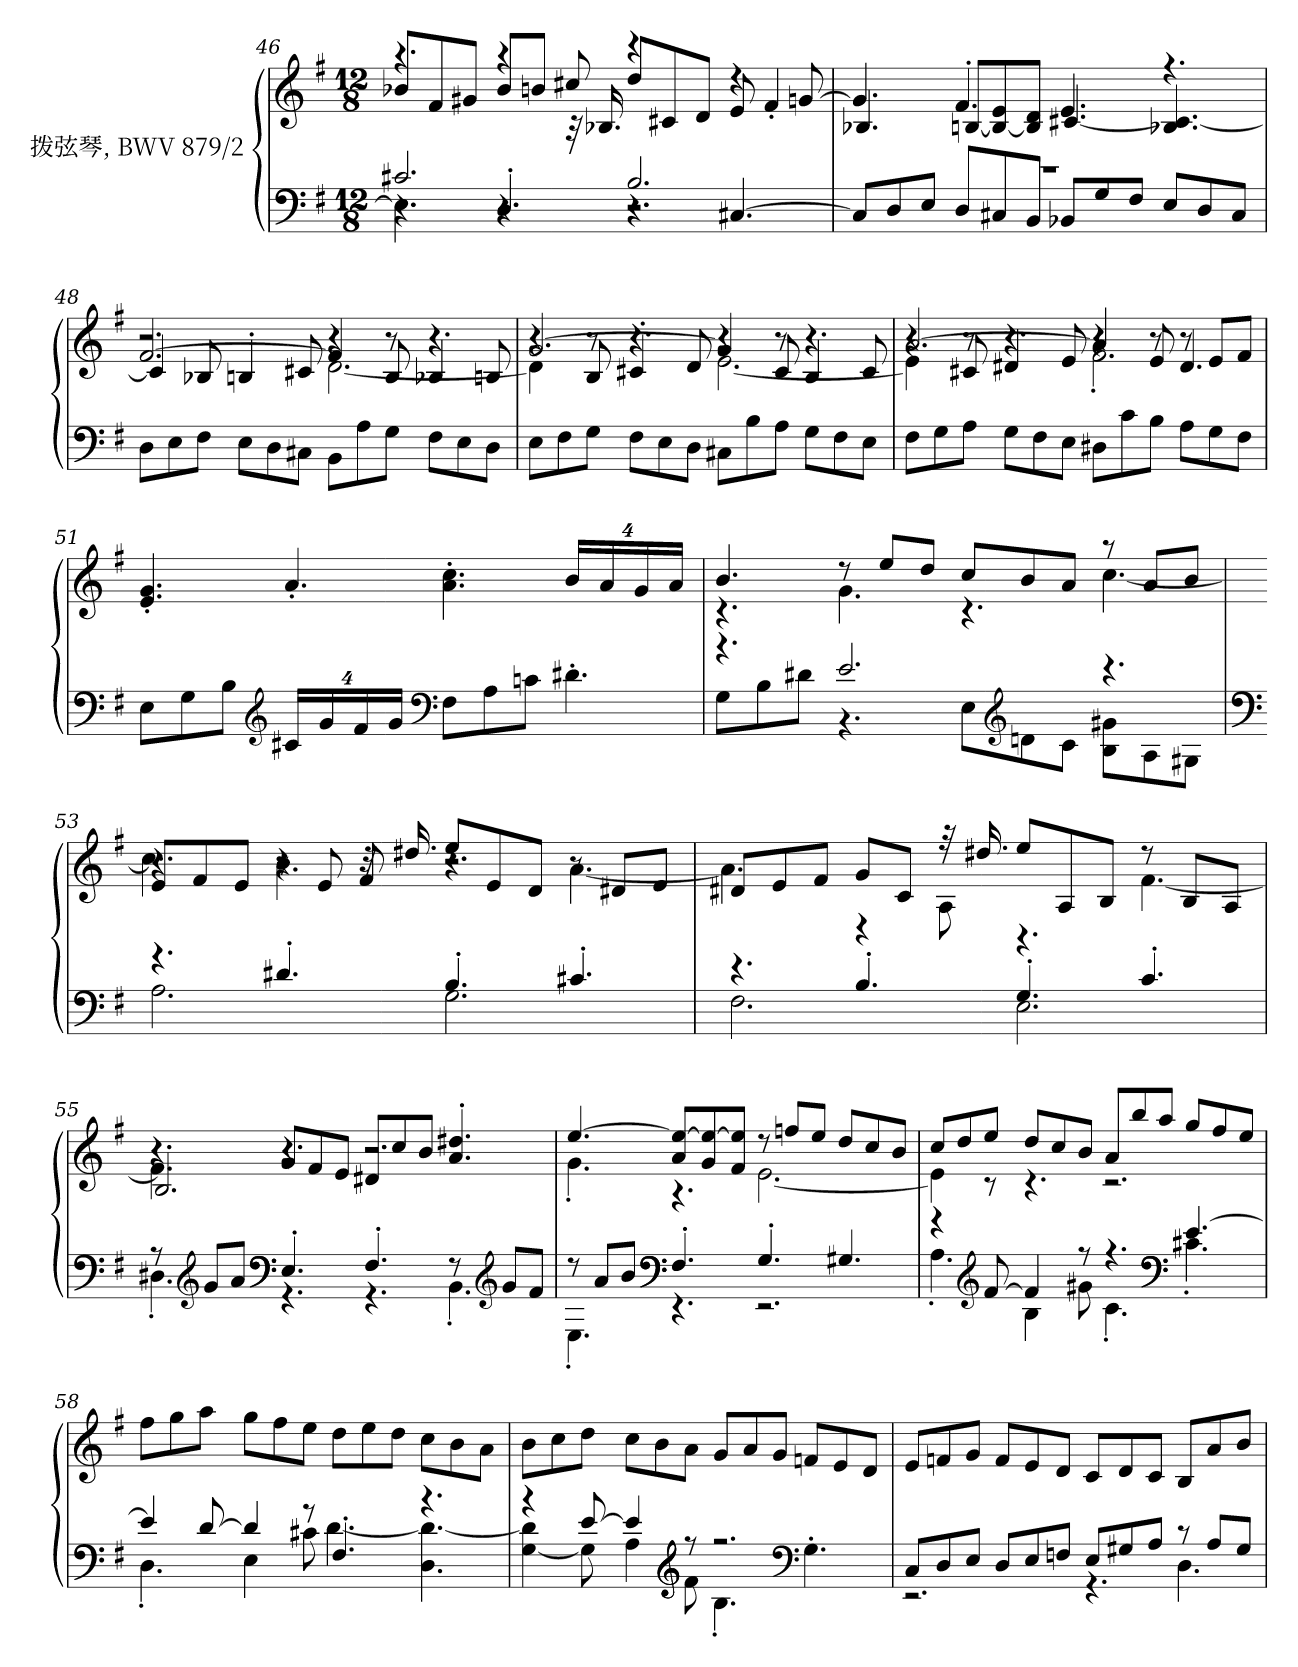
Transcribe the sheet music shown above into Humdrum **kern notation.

**kern	**kern
*part1	*part1
*staff2	*staff1
*I"拨弦琴, BWV 879/2	*
!!LO:LB:g=z
*clefF4	*clefG2
*k[f#]	*k[f#]
*M12/8	*M12/8
=46	=46
*^	*^
*	*^	*	*
2.c#X/	4.E\]	4.r	4.r	8b-X/L
.	.	.	.	8f#/
.	.	.	.	8g#X/J
.	4.r	4.D'/	4r	8b-/L
.	.	.	.	8bn/J
.	.	.	8cc#X/	32r
.	.	.	.	16.B-X/
2.B/	2.r	4.r	4.r	8dd/L
.	.	.	.	8c#X/
.	.	.	.	8d/J
.	.	[4.C#X/	4r	8e/
.	.	.	.	4f#'/
.	.	.	[8gn/	.
*	*v	*v	*	*
=47	=47	=47	=47
1.r	8C#/L]	4.g/]	4.B-X/
.	8D/	.	.
.	8E/J	.	.
.	8D/L	4.f#'/	[8Bn/L
.	8C#X/	.	8B/_ 8e/
.	8BB/J	.	8B/] 8d/J
.	8BB-X/L	4.e/	[4.c#X/
.	8G/	.	.
.	8F#/J	.	.
.	8E/L	4.r	4.B-X/ 4.c#/_
.	8D/	.	.
.	8C#/J	.	.
*v	*v	*	*
!!LO:LB:g=z
=48	=48	=48
*	*	*^
8D\L	[2.f#/	2.r	4c#/]
8E\	.	.	.
8F#\J	.	.	8B-X/
8E\L	.	.	4Bn'/
8D\	.	.	.
8C#X\J	.	.	8c#X/
8BB\L	4f#/]	[2.d\	4r
8A\	.	.	.
8G\J	8r	.	8B/
8F#\L	4.r	.	4B-X/
8E\	.	.	.
8D\J	.	.	8Bn/
=49	=49	=49	=49
8E\L	[2.g/	4d\]	4r
8F#\	.	.	.
8G\J	.	8r	8B/
8F#\L	.	4.r	4c#X'/
8E\	.	.	.
8D\J	.	.	8d/
8C#X\L	4g/]	[2.e\	4r
8B\	.	.	.
8A\J	8r	.	8c#/
8G\L	4.r	.	4B/
8F#\	.	.	.
8E\J	.	.	8c#/
!!LO:LB:g=z	!!	!!
=50	=50	=50	=50
8F#\L	[2.a/	4e\]	4r
8G\	.	.	.
8A\J	.	8r	8c#X/
8G\L	.	4.r	4d#X/
8F#\	.	.	.
8E\J	.	.	8e/
8D#X\L	4a/]	2.f#'\	4r
8c\	.	.	.
8B\J	8r	.	8e/
8A\L	4.d#/	.	8r
8G\	.	.	8e/L
8F#\J	.	.	8f#/J
*	*v	*v	*v
=51	=51
8E\L	4.e/' 4.g/'
8G\	.
8B\J	.
*clefG2	*
*Xbrackettup	*
32%3c#X/L	4.a'/
32%3g/	.
32%3f#/	.
32%3g/J	.
*clefF4	*
8F#\L	4.a\' 4.cc\'
8A\	.
8cn\J	.
*	*Xbrackettup
4.d#X'\	32%3b/L
.	32%3a/
.	32%3g/
.	32%3a/J
!!LO:LB:g=z
=52	=52
*^	*^
4.r	8G\L	4.b/	4.r
.	8B\	.	.
.	8d#X\J	.	.
2.e/	4.r	8r	4.g\
.	.	8ee/L	.
.	.	8dd/J	.
.	8E\L	8cc/L	4.r
*clefG2	*	*	*
.	8dn\	8b/	.
.	8c\J	8a/J	.
4.r	8B\ 8g#X\L	8r	[4.cc\
.	8A\	8a/L	.
.	8G#X\J	8b/J	.
*	*	*v	*v
=53	=53	=53
*clefF4	*	*
*	*	*^
*	*	*	*^
4.r	2.A\	8e/L	4.cc\]	4.r
.	.	8f#/	.	.
.	.	8e/J	.	.
4.d#X'/	.	8r	4.b\	4r
.	.	8e/	.	.
.	.	32r	.	8f#/
.	.	16.dd#X/	.	.
4.B'/	2.G\	8ee/L	4.r	2.r
.	.	8e/	.	.
.	.	8d/J	.	.
4.c#X'/	.	8r	[4.a\	.
.	.	8d#X/L	.	.
.	.	8e/J	.	.
*	*	*	*v	*v
!!LO:PB:g=z
=54	=54	=54	=54
4.r	2.F#\	8d#X/L	4.a\]
.	.	8e/	.
.	.	8f#/J	.
4.B'/	.	8g/L	4r
.	.	8c/J	.
.	.	32r	8A\
.	.	16.dd#X/	.
4.G'/	2.E\	8ee/L	4.r
.	.	8A/	.
.	.	8B/J	.
4.c'/	.	8r	[4.f#\
.	.	8B/L	.
.	.	8A/J	.
=55	=55	=55	=55
*	*	*	*^
8r	4.D#X'\	4.r	4.f#\]	2.B/
*clefG2	*	*	*	*
8g/L	.	.	.	.
8a/J	.	.	.	.
*clefF4	*	*	*	*
4.E'/	4.r	8g/L	4.r	.
.	.	8f#/	.	.
.	.	8e/J	.	.
4.F#'/	4.r	8d#X/L	2.r	2.r
.	.	8cc/	.	.
.	.	8b/J	.	.
8r	4.BB'\	4.a/' 4.dd#X/'	.	.
*clefG2	*	*	*	*
8g/L	.	.	.	.
8f#/J	.	.	.	.
*	*	*	*v	*v
!!LO:LB:g=z
=56	=56	=56	=56
8r	4.E'\	[4.ee/	4.g'\
8a/L	.	.	.
8b/J	.	.	.
*clefF4	*	*	*
4.F#'/	4.r	8a/ 8ee/_L	4.r
.	.	8g/ 8ee/_	.
.	.	8f#/ 8ee/]J	.
4.G'/	2.r	8r	[2.e\
.	.	8ffn/L	.
.	.	8ee/J	.
4.G#X/	.	8dd/L	.
.	.	8cc/	.
.	.	8b/J	.
=57	=57	=57	=57
4r	4.A'\	8cc/L	4e\]
.	.	8dd/	.
*clefG2	*	*	*
[8f#/	.	8ee/J	8r
4f#/]	4B\	8dd/L	4.r
.	.	8cc/	.
8r	8g#X\	8b/J	.
4.r	4.c'\	8a/L	2.r
.	.	8bb/	.
.	.	8aa/J	.
*clefF4	*	*	*
[4.e/	4.c#X'\	8gg/L	.
.	.	8ff#/	.
.	.	8ee/J	.
*	*	*v	*v
!!LO:LB:g=z
=58	=58	=58
4e/]	4.D'\	8ff#\L
.	.	8gg\
[8d/	.	8aa\J
4d/]	4E\	8gg\L
.	.	8ff#\
8r	8c#X\	8ee\J
4.F#'/	[4.d\	8dd\L
.	.	8ee\
.	.	8dd\J
4.r	4.D\ 4.d\_	8cc\L
.	.	8b\
.	.	8a\J
=59	=59	=59
4r	[4G\ 4d\]	8b\L
.	.	8cc\
[8e/	8G\]	8dd\J
4e/]	4A\	8cc\L
.	.	8b\
*clefG2	*	*
8r	8f#\	8a\J
2.r	4.B'\	8g/L
.	.	8a/
.	.	8g/J
*clefF4	*	*
.	4.G'\	8fn/L
.	.	8e/
.	.	8d/J
=60	=60	=60
8C/L	2.r	8e/L
8D/	.	8fn/
8E/J	.	8g/J
8D/L	.	8f/L
8E/	.	8e/
8Fn/J	.	8d/J
8E/L	4.r	8c/L
8G#X/	.	8d/
8A/J	.	8c/J
8r	4.D\	8B/L
8A/L	.	8a/
8G#/J	.	8b/J
*v	*v	*
=	=
*-	*-
